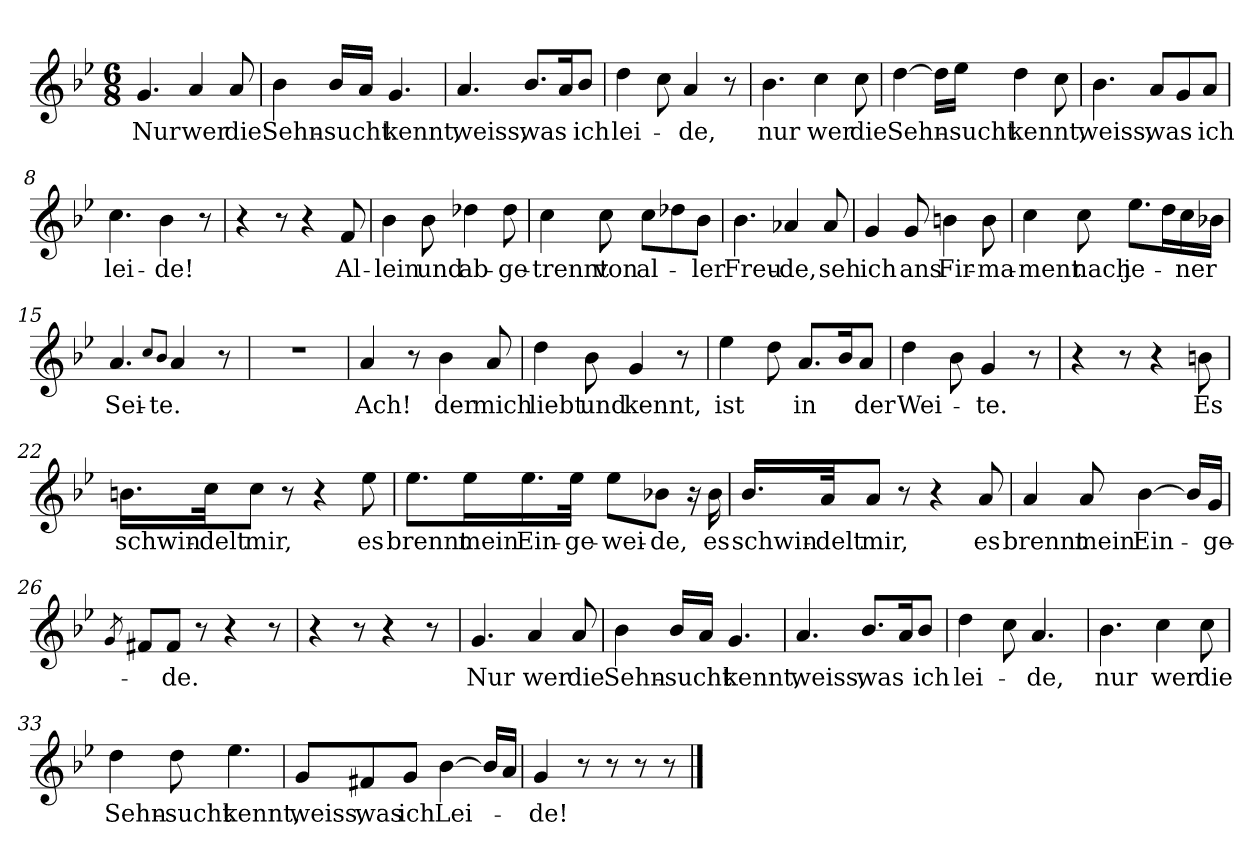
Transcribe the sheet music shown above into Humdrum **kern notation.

**kern	**text
*part1	*part1
*staff1	*staff1
*clefG2	*
*k[b-e-]	*
*M6/8	*
=1	=1
!	!LO:LY:b
4.g/	Nur
!	!LO:LY:b
4a/	wer
!	!LO:LY:b
8a/	die
=2	=2
!	!LO:LY:b
4b-\	Sehn-
!	!LO:LY:b
16b-/LL	-sucht
16a/JJ	.
!	!LO:LY:b
4.g/	kennt,
=3	=3
!	!LO:LY:b
4.a/	weiss,
!	!LO:LY:b
8.b-/L	was
16a/K	.
!	!LO:LY:b
8b-/J	ich
=4	=4
!	!LO:LY:b
4dd\	lei-
8cc\	.
!	!LO:LY:b
4a/	-de,
8r	.
=5	=5
!	!LO:LY:b
4.b-\	nur
!	!LO:LY:b
4cc\	wer
!	!LO:LY:b
8cc\	die
=6	=6
!	!LO:LY:b
[4dd\	Sehn-
16dd\LL]	.
!	!LO:LY:b
16ee-\JJ	-sucht
!	!LO:LY:b
4dd\	kennt,
8cc\	.
=7	=7
!	!LO:LY:b
4.b-\	weiss,
!	!LO:LY:b
8a/L	was
8g/	.
!	!LO:LY:b
8a/J	ich
!!LO:LB:g=z
=8	=8
!	!LO:LY:b
4.cc\	lei-
!	!LO:LY:b
4b-\	-de!
8r	.
=9	=9
4r	.
8r	.
4r	.
!	!LO:LY:b
8f/	Al-
=10	=10
!	!LO:LY:b
4b-\	-lein
!	!LO:LY:b
8b-\	und
!	!LO:LY:b
4dd-X\	ab-
!	!LO:LY:b
8dd-\	-ge-
=11	=11
!	!LO:LY:b
4cc\	-trennt
!	!LO:LY:b
8cc\	von
!	!LO:LY:b
8cc\L	al-
8dd-X\	.
!	!LO:LY:b
8b-\J	-ler
=12	=12
!	!LO:LY:b
4.b-\	Freu-
!	!LO:LY:b
4a-X/	-de,
!	!LO:LY:b
8a-/	seh
=13	=13
!	!LO:LY:b
4g/	ich
!	!LO:LY:b
8g/	ans
!	!LO:LY:b
4bn\	Fir-
!	!LO:LY:b
8b\	-ma-
=14	=14
!	!LO:LY:b
4cc\	-ment
!	!LO:LY:b
8cc\	nach
!	!LO:LY:b
8.ee-\L	je-
16dd\L	.
!	!LO:LY:b
16cc\	-ner
16b-X\JJ	.
!!LO:LB:g=z
=15	=15
!	!LO:LY:b
4.a/	Sei-
8qcc/L	.
8qb-/J	.
!	!LO:LY:b
4a/	-te.
8r	.
=16	=16
2.r	.
=17	=17
!	!LO:LY:b
4a/	Ach!
8r	.
!	!LO:LY:b
4b-\	der
!	!LO:LY:b
8a/	mich
=18	=18
!	!LO:LY:b
4dd\	liebt
!	!LO:LY:b
8b-\	und
!	!LO:LY:b
4g/	kennt,
8r	.
=19	=19
!	!LO:LY:b
4ee-\	ist
8dd\	.
!	!LO:LY:b
8.a/L	in
16b-/K	.
!	!LO:LY:b
8a/J	der
=20	=20
!	!LO:LY:b
4dd\	Wei-
8b-\	.
!	!LO:LY:b
4g/	-te.
8r	.
=21	=21
4r	.
8r	.
4r	.
!	!LO:LY:b
8bn\	Es
=22	=22
!	!LO:LY:b
16.bn\LL	schwin-
!	!LO:LY:b
32cc\JK	-delt
!	!LO:LY:b
8cc\J	mir,
8r	.
4r	.
!	!LO:LY:b
8ee-\	es
!!LO:LB:g=z
=23	=23
!	!LO:LY:b
8.ee-\L	brennt
!	!LO:LY:b
16ee-\L	mein
!	!LO:LY:b
16.ee-\	Ein-
!	!LO:LY:b
32ee-\JJk	-ge-
!	!LO:LY:b
8ee-\L	-wei-
!	!LO:LY:b
8b-X\J	-de,
16r	.
!	!LO:LY:b
16b-\	es
=24	=24
!	!LO:LY:b
16.b-/LL	schwin-
!	!LO:LY:b
32a/JK	-delt
!	!LO:LY:b
8a/J	mir,
8r	.
4r	.
!	!LO:LY:b
8a/	es
=25	=25
!	!LO:LY:b
4a/	brennt
!	!LO:LY:b
8a/	mein
!	!LO:LY:b
[4b-\	Ein-
16b-/LL]	.
!	!LO:LY:b
16g/JJ	-ge-
=26	=26
8qg/	.
8f#X/L	.
!	!LO:LY:b
8f#/J	-de.
8r	.
4r	.
8r	.
=27	=27
4r	.
8r	.
4r	.
8r	.
=28	=28
!	!LO:LY:b
4.g/	Nur
!	!LO:LY:b
4a/	wer
!	!LO:LY:b
8a/	die
!!LO:LB:g=z
=29	=29
!	!LO:LY:b
4b-\	Sehn-
!	!LO:LY:b
16b-/LL	-sucht
16a/JJ	.
!	!LO:LY:b
4.g/	kennt,
=30	=30
!	!LO:LY:b
4.a/	weiss,
!	!LO:LY:b
8.b-/L	was
16a/K	.
!	!LO:LY:b
8b-/J	ich
=31	=31
!	!LO:LY:b
4dd\	lei-
8cc\	.
!	!LO:LY:b
4.a/	-de,
=32	=32
!	!LO:LY:b
4.b-\	nur
!	!LO:LY:b
4cc\	wer
!	!LO:LY:b
8cc\	die
=33	=33
!	!LO:LY:b
4dd\	Sehn-
!	!LO:LY:b
8dd\	-sucht
!	!LO:LY:b
4.ee-\	kennt,
=34	=34
!	!LO:LY:b
8g/L	weiss,
!	!LO:LY:b
8f#X/	was
!	!LO:LY:b
8g/J	ich
!	!LO:LY:b
[4b-\	Lei-
16b-/LL]	.
16a/JJ	.
=35	=35
!	!LO:LY:b
4g/	-de!
8r	.
8r	.
8r	.
8r	.
==	==
*-	*-
